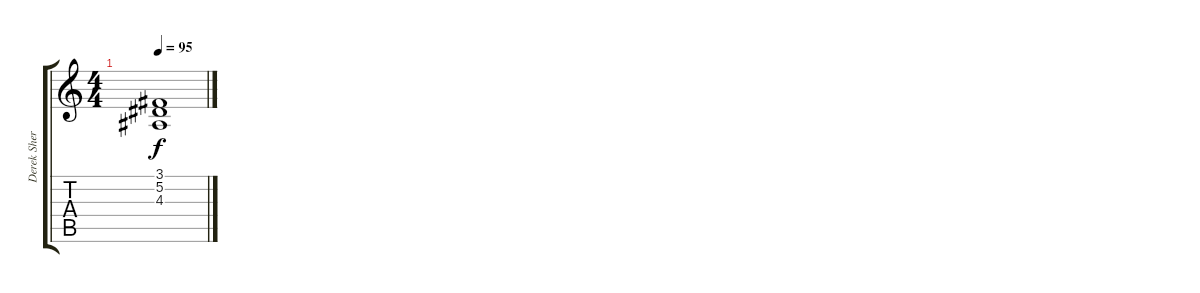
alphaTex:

\track ("Derek Sherinian" "Derek Sher") {instrument choiraahs}
\staff {score tabs}
\tuning (Eb4 Bb3 Gb3 Db3 Ab2 Eb2) {hide}
\ts (4 4)
\tempo 95
\clef g2
\ks c
(3.1 5.2 4.3).1{dy f}
